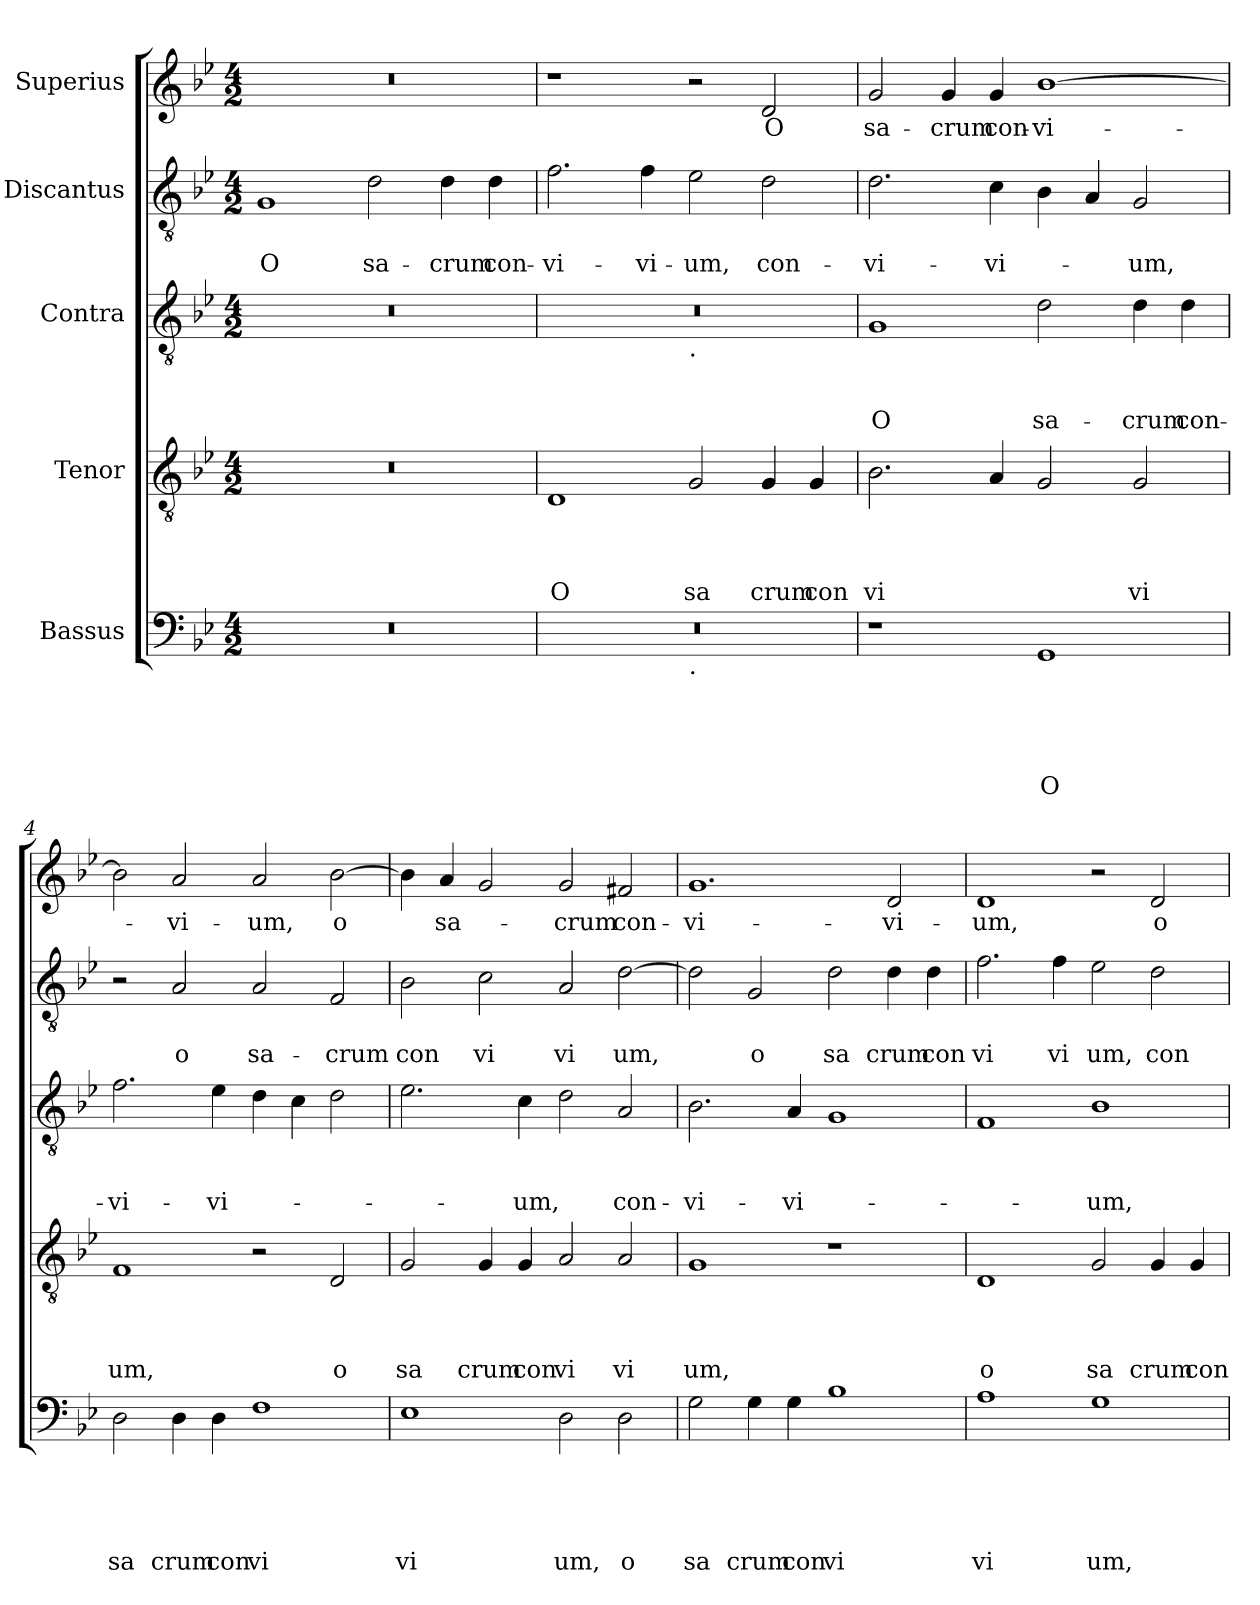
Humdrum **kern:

**kern	**text	**text	**text	**text	**text	**kern	**text	**text	**text	**text	**kern	**text	**text	**text	**kern	**text	**text	**kern	**text
*part5	*part5	*part5	*part5	*part5	*part5	*part4	*part4	*part4	*part4	*part4	*part3	*part3	*part3	*part3	*part2	*part2	*part2	*part1	*part1
*staff5	*staff5	*staff5	*staff5	*staff5	*staff5	*staff4	*staff4	*staff4	*staff4	*staff4	*staff3	*staff3	*staff3	*staff3	*staff2	*staff2	*staff2	*staff1	*staff1
*I"Bassus	*	*	*	*	*	*I"Tenor	*	*	*	*	*I"Contra	*	*	*	*I"Discantus	*	*	*I"Superius	*
*clefF4	*	*	*	*	*	*clefGv2	*	*	*	*	*clefGv2	*	*	*	*clefGv2	*	*	*clefG2	*
*k[b-e-]	*	*	*	*	*	*k[b-e-]	*	*	*	*	*k[b-e-]	*	*	*	*k[b-e-]	*	*	*k[b-e-]	*
*B-:	*	*	*	*	*	*B-:	*	*	*	*	*B-:	*	*	*	*B-:	*	*	*B-:	*
*M4/2	*	*	*	*	*	*M4/2	*	*	*	*	*M4/2	*	*	*	*M4/2	*	*	*M4/2	*
=1	=1	=1	=1	=1	=1	=1	=1	=1	=1	=1	=1	=1	=1	=1	=1	=1	=1	=1	=1
!	!	!	!	!	!	!	!	!	!	!	!	!	!	!	!	!	!LO:LY:b	!	!
0r	.	.	.	.	.	0r	.	.	.	.	0r	.	.	.	1G	.	O	0r	.
!	!	!	!	!	!	!	!	!	!	!	!	!	!	!	!	!	!LO:LY:b	!	!
.	.	.	.	.	.	.	.	.	.	.	.	.	.	.	2d\	.	sa-	.	.
!	!	!	!	!	!	!	!	!	!	!	!	!	!	!	!	!	!LO:LY:b	!	!
.	.	.	.	.	.	.	.	.	.	.	.	.	.	.	4d\	.	-crum	.	.
!	!	!	!	!	!	!	!	!	!	!	!	!	!	!	!	!	!LO:LY:b	!	!
.	.	.	.	.	.	.	.	.	.	.	.	.	.	.	4d\	.	con-	.	.
=2	=2	=2	=2	=2	=2	=2	=2	=2	=2	=2	=2	=2	=2	=2	=2	=2	=2	=2	=2
!	!	!	!	!	!	!	!	!	!	!LO:LY:b	!	!	!	!	!	!	!LO:LY:b	!	!
*^	*	*	*	*	*	*	*	*	*	*	*^	*	*	*	*	*	*	*	*
0r	1ryy	.	.	.	.	.	1D	.	.	.	O	0r	1ryy	.	.	.	2.f\	.	-vi-	1r	.
!	!	!	!	!	!	!	!	!	!	!	!	!	!	!	!	!	!	!	!LO:LY:b	!	!
.	.	.	.	.	.	.	.	.	.	.	.	.	.	.	.	.	4f\	.	-vi-	.	.
!	!	!	!	!	!	!	!	!	!	!	!	!	!LO:TX:b:t=.	!	!	!	!	!	!	!	!
!	!LO:TX:b:t=.	!	!	!	!	!	!	!	!	!	!	!	!	!	!	!	!	!	!	!	!
!	!	!	!	!	!	!	!	!	!	!	!LO:LY:b	!	!	!	!	!	!	!	!LO:LY:b	!	!
.	1ryy	.	.	.	.	.	2G/	.	.	.	sa	.	1ryy	.	.	.	2e-\	.	-um,	2r	.
!	!	!	!	!	!	!	!	!	!	!	!LO:LY:b	!	!	!	!	!	!	!	!LO:LY:b	!	!LO:LY:b
.	.	.	.	.	.	.	4G/	.	.	.	crum	.	.	.	.	.	2d\	.	con-	2d/	O
!	!	!	!	!	!	!	!	!	!	!	!LO:LY:b	!	!	!	!	!	!	!	!	!	!
.	.	.	.	.	.	.	4G/	.	.	.	con	.	.	.	.	.	.	.	.	.	.
=3	=3	=3	=3	=3	=3	=3	=3	=3	=3	=3	=3	=3	=3	=3	=3	=3	=3	=3	=3	=3	=3
!	!	!	!	!	!	!	!	!	!	!	!LO:LY:b	!	!	!	!	!LO:LY:b	!	!	!LO:LY:b	!	!LO:LY:b
*v	*v	*	*	*	*	*	*	*	*	*	*	*v	*v	*	*	*	*	*	*	*	*
1r	.	.	.	.	.	2.B-\	.	.	.	vi	1G	.	.	O	2.d\	.	-vi-	2g/	sa-
!	!	!	!	!	!	!	!	!	!	!	!	!	!	!	!	!	!	!	!LO:LY:b
.	.	.	.	.	.	.	.	.	.	.	.	.	.	.	.	.	.	4g/	-crum
!	!	!	!	!	!	!	!	!	!	!	!	!	!	!	!	!	!LO:LY:b	!	!LO:LY:b
.	.	.	.	.	.	4A/	.	.	.	.	.	.	.	.	4c\	.	-vi-	4g/	con-
!	!	!	!	!	!LO:LY:b	!	!	!	!	!	!	!	!	!LO:LY:b	!	!	!	!	!LO:LY:b
1GG	.	.	.	.	O	2G/	.	.	.	.	2d\	.	.	sa-	4B-\	.	.	[>1b-	-vi-
.	.	.	.	.	.	.	.	.	.	.	.	.	.	.	4A/	.	.	.	.
!	!	!	!	!	!	!	!	!	!	!LO:LY:b	!	!	!	!LO:LY:b	!	!	!LO:LY:b	!	!
.	.	.	.	.	.	2G/	.	.	.	vi	4d\	.	.	-crum	2G/	.	-um,	.	.
!	!	!	!	!	!	!	!	!	!	!	!	!	!	!LO:LY:b	!	!	!	!	!
.	.	.	.	.	.	.	.	.	.	.	4d\	.	.	con-	.	.	.	.	.
=4	=4	=4	=4	=4	=4	=4	=4	=4	=4	=4	=4	=4	=4	=4	=4	=4	=4	=4	=4
!	!	!	!	!	!LO:LY:b	!	!	!	!	!LO:LY:b	!	!	!	!LO:LY:b	!	!	!	!	!
2D\	.	.	.	.	sa	1F	.	.	.	um,	2.f\	.	.	-vi-	2r	.	.	2b-\]	.
!	!	!	!	!	!LO:LY:b	!	!	!	!	!	!	!	!	!	!	!	!LO:LY:b	!	!LO:LY:b
4D\	.	.	.	.	crum	.	.	.	.	.	.	.	.	.	2A/	.	o	2a/	-vi-
!	!	!	!	!	!LO:LY:b	!	!	!	!	!	!	!	!	!LO:LY:b	!	!	!	!	!
4D\	.	.	.	.	con	.	.	.	.	.	4e-\	.	.	-vi-	.	.	.	.	.
!	!	!	!	!	!LO:LY:b	!	!	!	!	!	!	!	!	!	!	!	!LO:LY:b	!	!LO:LY:b
1F	.	.	.	.	vi	2r	.	.	.	.	4d\	.	.	.	2A/	.	sa-	2a/	-um,
.	.	.	.	.	.	.	.	.	.	.	4c\	.	.	.	.	.	.	.	.
!	!	!	!	!	!	!	!	!	!	!LO:LY:b	!	!	!	!	!	!	!LO:LY:b	!	!LO:LY:b
.	.	.	.	.	.	2D/	.	.	.	o	2d\	.	.	.	2F/	.	-crum	[<2b-\	o
!!LO:LB:g=z
=5	=5	=5	=5	=5	=5	=5	=5	=5	=5	=5	=5	=5	=5	=5	=5	=5	=5	=5	=5
!	!	!	!	!	!LO:LY:b	!	!	!	!	!LO:LY:b	!	!	!	!	!	!	!LO:LY:b	!	!
1E-	.	.	.	.	vi	2G/	.	.	.	sa	2.e-\	.	.	.	2B-\	.	con	4b-\]	.
!	!	!	!	!	!	!	!	!	!	!	!	!	!	!	!	!	!	!	!LO:LY:b
.	.	.	.	.	.	.	.	.	.	.	.	.	.	.	.	.	.	4a/	sa-
!	!	!	!	!	!	!	!	!	!	!LO:LY:b	!	!	!	!	!	!	!LO:LY:b	!	!
.	.	.	.	.	.	4G/	.	.	.	crum	.	.	.	.	2c\	.	vi	2g/	.
!	!	!	!	!	!	!	!	!	!	!LO:LY:b	!	!	!	!LO:LY:b	!	!	!	!	!
.	.	.	.	.	.	4G/	.	.	.	con	4c\	.	.	-um,	.	.	.	.	.
!	!	!	!	!	!LO:LY:b	!	!	!	!	!LO:LY:b	!	!	!	!	!	!	!LO:LY:b	!	!LO:LY:b
2D\	.	.	.	.	um,	2A/	.	.	.	vi	2d\	.	.	.	2A/	.	vi	2g/	-crum
!	!	!	!	!	!LO:LY:b	!	!	!	!	!LO:LY:b	!	!	!	!LO:LY:b	!	!	!LO:LY:b	!	!LO:LY:b
2D\	.	.	.	.	o	2A/	.	.	.	vi	2A/	.	.	con-	[>2d\	.	um,	2f#X/	con-
=6	=6	=6	=6	=6	=6	=6	=6	=6	=6	=6	=6	=6	=6	=6	=6	=6	=6	=6	=6
!	!	!	!	!	!LO:LY:b	!	!	!	!	!LO:LY:b	!	!	!	!LO:LY:b	!	!	!	!	!LO:LY:b
2G\	.	.	.	.	sa	1G	.	.	.	um,	2.B-\	.	.	-vi-	2d\]	.	.	1.g	-vi-
!	!	!	!	!	!LO:LY:b	!	!	!	!	!	!	!	!	!	!	!	!LO:LY:b	!	!
4G\	.	.	.	.	crum	.	.	.	.	.	.	.	.	.	2G/	.	o	.	.
!	!	!	!	!	!LO:LY:b	!	!	!	!	!	!	!	!	!LO:LY:b	!	!	!	!	!
4G\	.	.	.	.	con	.	.	.	.	.	4A/	.	.	-vi-	.	.	.	.	.
!	!	!	!	!	!LO:LY:b	!	!	!	!	!	!	!	!	!	!	!	!LO:LY:b	!	!
1B-	.	.	.	.	vi	1r	.	.	.	.	1G	.	.	.	2d\	.	sa	.	.
!	!	!	!	!	!	!	!	!	!	!	!	!	!	!	!	!	!LO:LY:b	!	!LO:LY:b
.	.	.	.	.	.	.	.	.	.	.	.	.	.	.	4d\	.	crum	2d/	-vi-
!	!	!	!	!	!	!	!	!	!	!	!	!	!	!	!	!	!LO:LY:b	!	!
.	.	.	.	.	.	.	.	.	.	.	.	.	.	.	4d\	.	con	.	.
=7	=7	=7	=7	=7	=7	=7	=7	=7	=7	=7	=7	=7	=7	=7	=7	=7	=7	=7	=7
!	!	!	!	!	!LO:LY:b	!	!	!	!	!LO:LY:b	!	!	!	!	!	!	!LO:LY:b	!	!LO:LY:b
1A	.	.	.	.	vi	1D	.	.	.	o	1F	.	.	.	2.f\	.	vi	1d	-um,
!	!	!	!	!	!	!	!	!	!	!	!	!	!	!	!	!	!LO:LY:b	!	!
.	.	.	.	.	.	.	.	.	.	.	.	.	.	.	4f\	.	vi	.	.
!	!	!	!	!	!LO:LY:b	!	!	!	!	!LO:LY:b	!	!	!	!LO:LY:b	!	!	!LO:LY:b	!	!
1G	.	.	.	.	um,	2G/	.	.	.	sa	1B-	.	.	-um,	2e-\	.	um,	2r	.
!	!	!	!	!	!	!	!	!	!	!LO:LY:b	!	!	!	!	!	!	!LO:LY:b	!	!LO:LY:b
.	.	.	.	.	.	4G/	.	.	.	crum	.	.	.	.	2d\	.	con	2d/	o
!	!	!	!	!	!	!	!	!	!	!LO:LY:b	!	!	!	!	!	!	!	!	!
.	.	.	.	.	.	4G/	.	.	.	con	.	.	.	.	.	.	.	.	.
=	=	=	=	=	=	=	=	=	=	=	=	=	=	=	=	=	=	=	=
*-	*-	*-	*-	*-	*-	*-	*-	*-	*-	*-	*-	*-	*-	*-	*-	*-	*-	*-	*-
